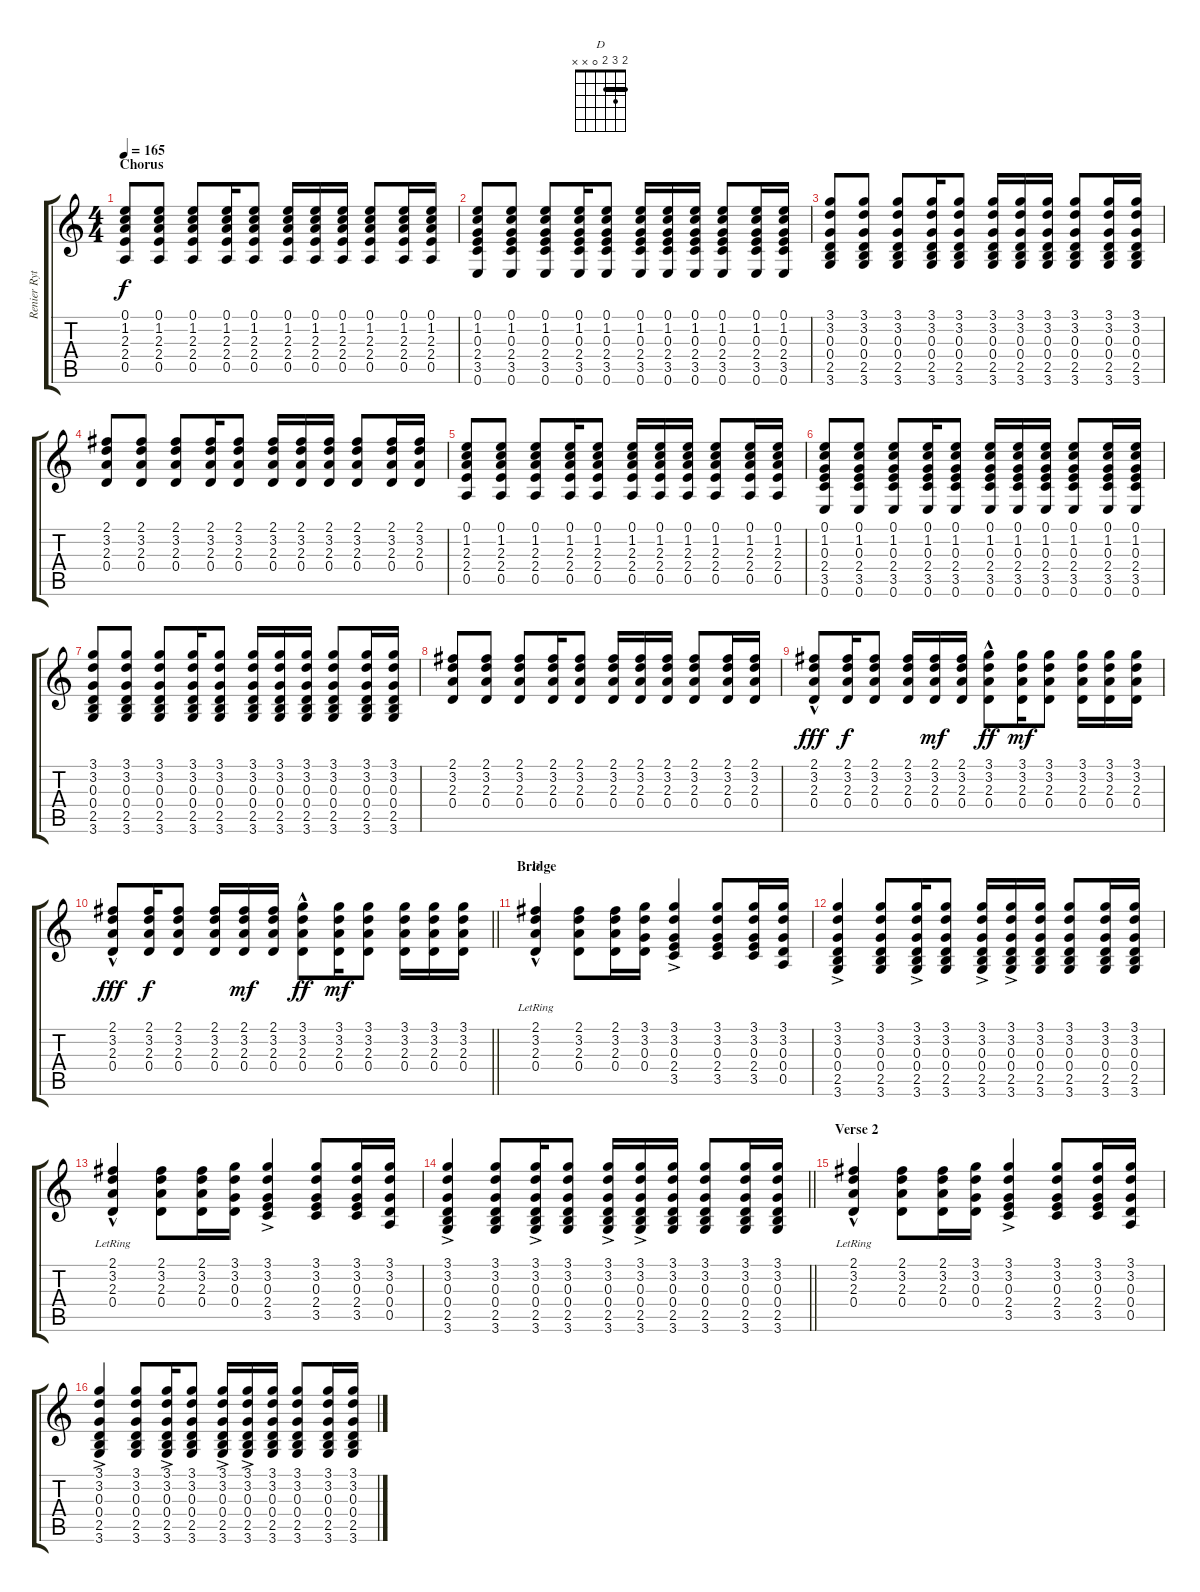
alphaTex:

\track ("Renier Rythm" "Renier Ryt") {instrument acousticguitarsteel}
\staff {score tabs}
\tuning (E4 B3 G3 D3 A2 E2) {hide}
\chord ("D" 2 3 2 0 x x) {barre 2}
\ts (4 4)
\section ("" "Chorus")
\tempo 165
\clef g2
\ks c
(0.1 1.2 2.3 2.4 0.5).8{dy f} (0.1 1.2 2.3 2.4 0.5).8 (0.1 1.2 2.3 2.4 0.5).8 (0.1 1.2 2.3 2.4 0.5).16 (0.1 1.2 2.3 2.4 0.5).8 (0.1 1.2 2.3 2.4 0.5).16 (0.1 1.2 2.3 2.4 0.5).16 (0.1 1.2 2.3 2.4 0.5).16 (0.1 1.2 2.3 2.4 0.5).8 (0.1 1.2 2.3 2.4 0.5).16 (0.1 1.2 2.3 2.4 0.5).16 |
(0.1 1.2 0.3 2.4 3.5 0.6).8 (0.1 1.2 0.3 2.4 3.5 0.6).8 (0.1 1.2 0.3 2.4 3.5 0.6).8 (0.1 1.2 0.3 2.4 3.5 0.6).16 (0.1 1.2 0.3 2.4 3.5 0.6).8 (0.1 1.2 0.3 2.4 3.5 0.6).16 (0.1 1.2 0.3 2.4 3.5 0.6).16 (0.1 1.2 0.3 2.4 3.5 0.6).16 (0.1 1.2 0.3 2.4 3.5 0.6).8 (0.1 1.2 0.3 2.4 3.5 0.6).16 (0.1 1.2 0.3 2.4 3.5 0.6).16 |
(3.1 3.2 0.3 0.4 2.5 3.6).8 (3.1 3.2 0.3 0.4 2.5 3.6).8 (3.1 3.2 0.3 0.4 2.5 3.6).8 (3.1 3.2 0.3 0.4 2.5 3.6).16 (3.1 3.2 0.3 0.4 2.5 3.6).8 (3.1 3.2 0.3 0.4 2.5 3.6).16 (3.1 3.2 0.3 0.4 2.5 3.6).16 (3.1 3.2 0.3 0.4 2.5 3.6).16 (3.1 3.2 0.3 0.4 2.5 3.6).8 (3.1 3.2 0.3 0.4 2.5 3.6).16 (3.1 3.2 0.3 0.4 2.5 3.6).16 |
(2.1 3.2 2.3 0.4).8 (2.1 3.2 2.3 0.4).8 (2.1 3.2 2.3 0.4).8 (2.1 3.2 2.3 0.4).16 (2.1 3.2 2.3 0.4).8 (2.1 3.2 2.3 0.4).16 (2.1 3.2 2.3 0.4).16 (2.1 3.2 2.3 0.4).16 (2.1 3.2 2.3 0.4).8 (2.1 3.2 2.3 0.4).16 (2.1 3.2 2.3 0.4).16 |
(0.1 1.2 2.3 2.4 0.5).8 (0.1 1.2 2.3 2.4 0.5).8 (0.1 1.2 2.3 2.4 0.5).8 (0.1 1.2 2.3 2.4 0.5).16 (0.1 1.2 2.3 2.4 0.5).8 (0.1 1.2 2.3 2.4 0.5).16 (0.1 1.2 2.3 2.4 0.5).16 (0.1 1.2 2.3 2.4 0.5).16 (0.1 1.2 2.3 2.4 0.5).8 (0.1 1.2 2.3 2.4 0.5).16 (0.1 1.2 2.3 2.4 0.5).16 |
(0.1 1.2 0.3 2.4 3.5 0.6).8 (0.1 1.2 0.3 2.4 3.5 0.6).8 (0.1 1.2 0.3 2.4 3.5 0.6).8 (0.1 1.2 0.3 2.4 3.5 0.6).16 (0.1 1.2 0.3 2.4 3.5 0.6).8 (0.1 1.2 0.3 2.4 3.5 0.6).16 (0.1 1.2 0.3 2.4 3.5 0.6).16 (0.1 1.2 0.3 2.4 3.5 0.6).16 (0.1 1.2 0.3 2.4 3.5 0.6).8 (0.1 1.2 0.3 2.4 3.5 0.6).16 (0.1 1.2 0.3 2.4 3.5 0.6).16 |
(3.1 3.2 0.3 0.4 2.5 3.6).8 (3.1 3.2 0.3 0.4 2.5 3.6).8 (3.1 3.2 0.3 0.4 2.5 3.6).8 (3.1 3.2 0.3 0.4 2.5 3.6).16 (3.1 3.2 0.3 0.4 2.5 3.6).8 (3.1 3.2 0.3 0.4 2.5 3.6).16 (3.1 3.2 0.3 0.4 2.5 3.6).16 (3.1 3.2 0.3 0.4 2.5 3.6).16 (3.1 3.2 0.3 0.4 2.5 3.6).8 (3.1 3.2 0.3 0.4 2.5 3.6).16 (3.1 3.2 0.3 0.4 2.5 3.6).16 |
(2.1 3.2 2.3 0.4).8 (2.1 3.2 2.3 0.4).8 (2.1 3.2 2.3 0.4).8 (2.1 3.2 2.3 0.4).16 (2.1 3.2 2.3 0.4).8 (2.1 3.2 2.3 0.4).16 (2.1 3.2 2.3 0.4).16 (2.1 3.2 2.3 0.4).16 (2.1 3.2 2.3 0.4).8 (2.1 3.2 2.3 0.4).16 (2.1 3.2 2.3 0.4).16 |
(2.1{hac} 3.2{hac} 2.3{hac} 0.4{hac}).8{dy fff} (2.1 3.2 2.3 0.4).16{dy f} (2.1 3.2 2.3 0.4).8 (2.1 3.2 2.3 0.4).16 (2.1 3.2 2.3 0.4).16{dy mf} (2.1 3.2 2.3 0.4).16 (3.1{hac} 3.2{hac} 2.3{hac} 0.4{hac}).8{dy ff} (3.1 3.2 2.3 0.4).16{dy mf} (3.1 3.2 2.3 0.4).8 (3.1 3.2 2.3 0.4).16 (3.1 3.2 2.3 0.4).16 (3.1 3.2 2.3 0.4).16 |
\barLineRight lightlight
(2.1{hac} 3.2{hac} 2.3{hac} 0.4{hac}).8{dy fff} (2.1 3.2 2.3 0.4).16{dy f} (2.1 3.2 2.3 0.4).8 (2.1 3.2 2.3 0.4).16 (2.1 3.2 2.3 0.4).16{dy mf} (2.1 3.2 2.3 0.4).16 (3.1{hac} 3.2{hac} 2.3{hac} 0.4{hac}).8{dy ff} (3.1 3.2 2.3 0.4).16{dy mf} (3.1 3.2 2.3 0.4).8 (3.1 3.2 2.3 0.4).16 (3.1 3.2 2.3 0.4).16 (3.1 3.2 2.3 0.4).16 |
\section ("" "Bridge")
(2.1{hac lr} 3.2{hac lr} 2.3{hac lr} 0.4{hac lr}).4{ch "D"} (2.1 3.2 2.3 0.4).8 (2.1 3.2 2.3 0.4).16 (3.1 3.2 0.3 0.4).16 (3.1{ac} 3.2{ac} 0.3{ac} 2.4{ac} 3.5{ac}).4 (3.1 3.2 0.3 2.4 3.5).8 (3.1 3.2 0.3 2.4 3.5).16 (3.1 3.2 0.3 0.4 0.5).16 |
(3.1{ac} 3.2{ac} 0.3{ac} 0.4{ac} 2.5{ac} 3.6{ac}).4 (3.1 3.2 0.3 0.4 2.5 3.6).8 (3.1{ac} 3.2{ac} 0.3{ac} 0.4{ac} 2.5{ac} 3.6{ac}).16 (3.1 3.2 0.3 0.4 2.5 3.6).8 (3.1{ac} 3.2{ac} 0.3{ac} 0.4{ac} 2.5{ac} 3.6{ac}).16 (3.1{ac} 3.2{ac} 0.3{ac} 0.4{ac} 2.5{ac} 3.6{ac}).16 (3.1 3.2 0.3 0.4 2.5 3.6).16 (3.1 3.2 0.3 0.4 2.5 3.6).8 (3.1 3.2 0.3 0.4 2.5 3.6).16 (3.1 3.2 0.3 0.4 2.5 3.6).16 |
(2.1{hac lr} 3.2{hac lr} 2.3{hac lr} 0.4{hac lr}).4 (2.1 3.2 2.3 0.4).8 (2.1 3.2 2.3 0.4).16 (3.1 3.2 0.3 0.4).16 (3.1{ac} 3.2{ac} 0.3{ac} 2.4{ac} 3.5{ac}).4 (3.1 3.2 0.3 2.4 3.5).8 (3.1 3.2 0.3 2.4 3.5).16 (3.1 3.2 0.3 0.4 0.5).16 |
\barLineRight lightlight
(3.1{ac} 3.2{ac} 0.3{ac} 0.4{ac} 2.5{ac} 3.6{ac}).4 (3.1 3.2 0.3 0.4 2.5 3.6).8 (3.1{ac} 3.2{ac} 0.3{ac} 0.4{ac} 2.5{ac} 3.6{ac}).16 (3.1 3.2 0.3 0.4 2.5 3.6).8 (3.1{ac} 3.2{ac} 0.3{ac} 0.4{ac} 2.5{ac} 3.6{ac}).16 (3.1{ac} 3.2{ac} 0.3{ac} 0.4{ac} 2.5{ac} 3.6{ac}).16 (3.1 3.2 0.3 0.4 2.5 3.6).16 (3.1 3.2 0.3 0.4 2.5 3.6).8 (3.1 3.2 0.3 0.4 2.5 3.6).16 (3.1 3.2 0.3 0.4 2.5 3.6).16 |
\section ("" "Verse 2")
(2.1{hac lr} 3.2{hac lr} 2.3{hac lr} 0.4{hac lr}).4 (2.1 3.2 2.3 0.4).8 (2.1 3.2 2.3 0.4).16 (3.1 3.2 0.3 0.4).16 (3.1{ac} 3.2{ac} 0.3{ac} 2.4{ac} 3.5{ac}).4 (3.1 3.2 0.3 2.4 3.5).8 (3.1 3.2 0.3 2.4 3.5).16 (3.1 3.2 0.3 0.4 0.5).16 |
(3.1{ac} 3.2{ac} 0.3{ac} 0.4{ac} 2.5{ac} 3.6{ac}).4 (3.1 3.2 0.3 0.4 2.5 3.6).8 (3.1{ac} 3.2{ac} 0.3{ac} 0.4{ac} 2.5{ac} 3.6{ac}).16 (3.1 3.2 0.3 0.4 2.5 3.6).8 (3.1{ac} 3.2{ac} 0.3{ac} 0.4{ac} 2.5{ac} 3.6{ac}).16 (3.1{ac} 3.2{ac} 0.3{ac} 0.4{ac} 2.5{ac} 3.6{ac}).16 (3.1 3.2 0.3 0.4 2.5 3.6).16 (3.1 3.2 0.3 0.4 2.5 3.6).8 (3.1 3.2 0.3 0.4 2.5 3.6).16 (3.1 3.2 0.3 0.4 2.5 3.6).16
